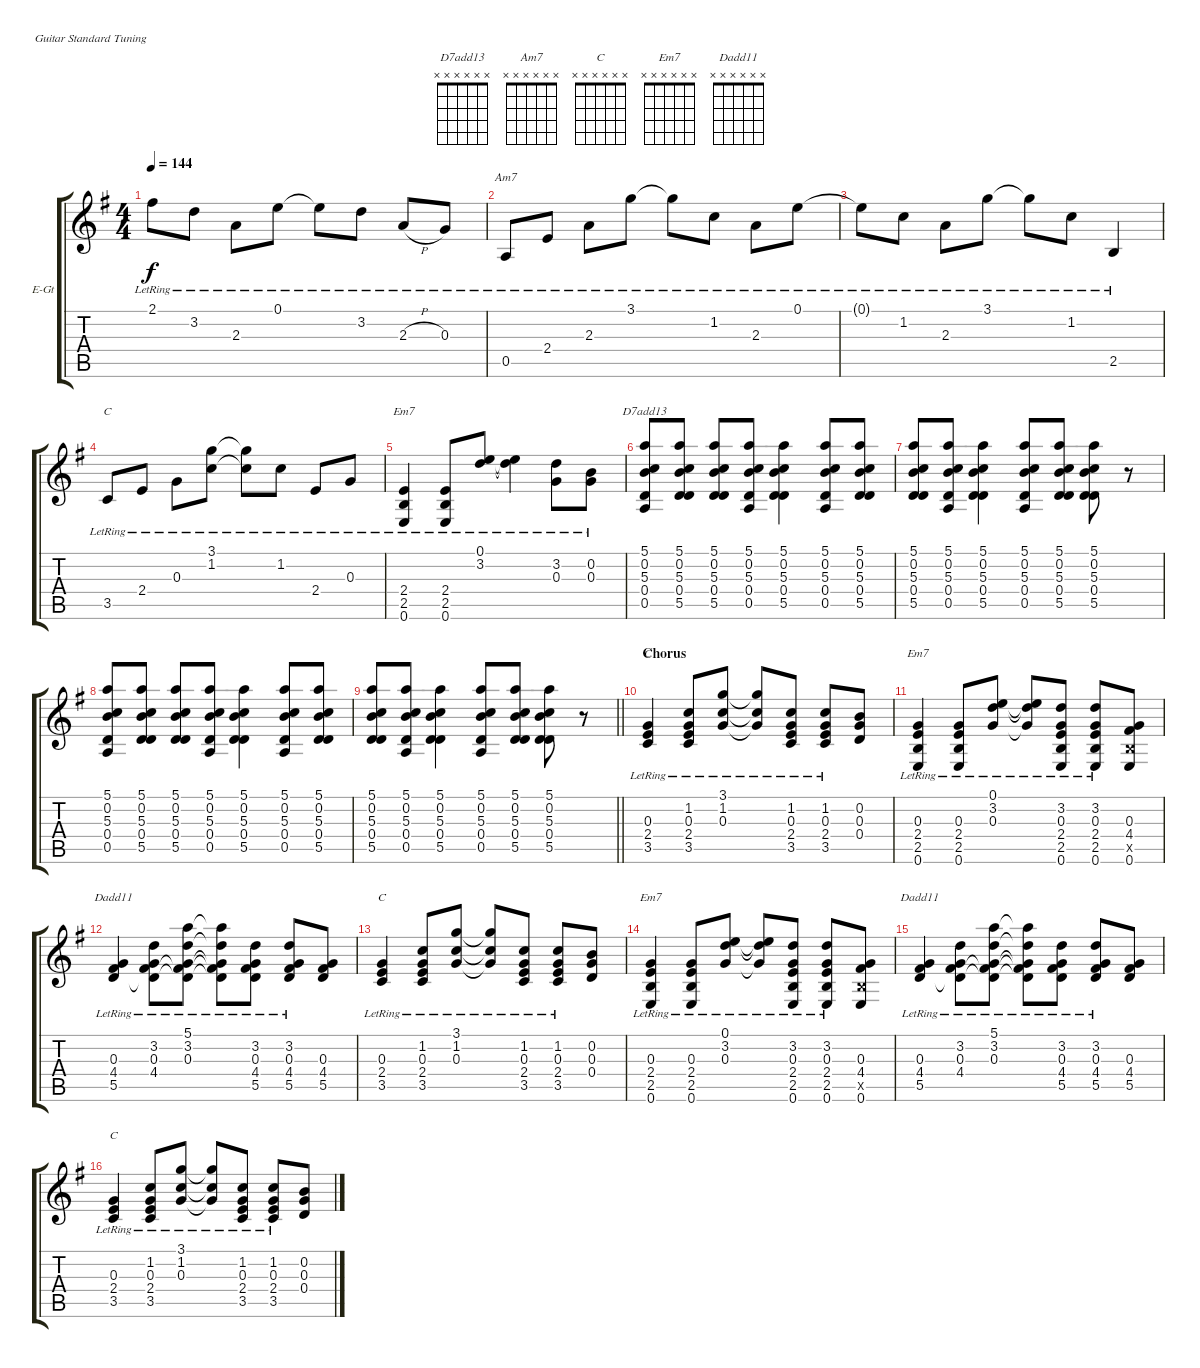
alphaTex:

\bracketExtendMode groupsimilarinstruments
\firstSystemTrackNameOrientation horizontal
\otherSystemsTrackNameOrientation horizontal
\track ("Guitar 1" "E-Gt") {instrument distortionguitar}
\staff {score tabs}
\tuning (E4 B3 G3 D3 A2 E2)
\chord ("D7add13" x x x x x x)
\chord ("Am7" x x x x x x)
\chord ("C" x x x x x x)
\chord ("Em7" x x x x x x)
\chord ("Dadd11" x x x x x x)
\ts (4 4)
\tempo 144
\clef g2
\ks g
2.1{lr t}.8{dy f} 3.2{lr}.8 2.3{lr}.8 0.1{lr}.8 0.1{lr t}.8 3.2{lr}.8 2.3{h lr}.8 0.3{lr}.8 |
0.5{lr}.8{ch "Am7"} 2.4{lr}.8 2.3{lr}.8 3.1{lr}.8 3.1{lr t}.8 1.2{lr}.8 2.3{lr}.8 0.1{lr}.8 |
0.1{lr t}.8 1.2{lr}.8 2.3{lr}.8 3.1{lr}.8 3.1{lr t}.8 1.2{lr}.8 2.5{lr}.4 |
3.5{lr}.8{ch "C"} 2.4{lr}.8 0.3{lr}.8 (3.1 1.2{lr}).8 (3.1{t} 1.2{lr t}).8 1.2{lr}.8 2.4{lr}.8 0.3{lr}.8 |
(2.4{lr} 2.5 0.6).4{ch "Em7"} (2.4{lr} 2.5 0.6).8 (0.1{lr} 3.2).8 (0.1{lr t} 3.2{t}).4 (3.2{lr} 0.3).8 (0.2{lr} 0.3).8 |
(5.1 0.2 5.3 0.4 0.5).8{ch "D7add13"} (5.1 0.2 5.3 0.4 5.5).8 (5.1 0.2 5.3 0.4 5.5).8 (5.1 0.2 5.3 0.4 0.5).8 (5.1 0.2 5.3 0.4 5.5).4 (5.1 0.2 5.3 0.4 0.5).8 (5.1 0.2 5.3 0.4 5.5).8 |
(5.1 0.2 5.3 0.4 5.5).8 (5.1 0.2 5.3 0.4 0.5).8 (5.1 0.2 5.3 0.4 5.5).4 (5.1 0.2 5.3 0.4 0.5).8 (5.1 0.2 5.3 0.4 5.5).8 (5.1 0.2 5.3 0.4 5.5).8 r.8 |
(5.1 0.2 5.3 0.4 0.5).8 (5.1 0.2 5.3 0.4 5.5).8 (5.1 0.2 5.3 0.4 5.5).8 (5.1 0.2 5.3 0.4 0.5).8 (5.1 0.2 5.3 0.4 5.5).4 (5.1 0.2 5.3 0.4 0.5).8 (5.1 0.2 5.3 0.4 5.5).8 |
\barLineRight lightlight
(5.1 0.2 5.3 0.4 5.5).8 (5.1 0.2 5.3 0.4 0.5).8 (5.1 0.2 5.3 0.4 5.5).4 (5.1 0.2 5.3 0.4 0.5).8 (5.1 0.2 5.3 0.4 5.5).8 (5.1 0.2 5.3 0.4 5.5).8 r.8 |
\section ("" "Chorus")
(0.3{lr} 2.4{lr} 3.5{lr}).4{ch "C"} (1.2{lr} 0.3{lr} 2.4{lr} 3.5{lr}).8 (3.1{lr} 1.2{lr} 0.3{lr}).8 (3.1{lr t} 1.2{lr t} 0.3{lr t}).8 (1.2{lr} 0.3{lr} 2.4{lr} 3.5{lr}).8 (1.2{lr} 0.3{lr} 2.4{lr} 3.5{lr}).8 (0.2 0.3 0.4).8 |
(0.3{lr} 2.4{lr} 2.5{lr} 0.6{lr}).4{ch "Em7"} (0.3{lr} 2.4{lr} 2.5{lr} 0.6{lr}).8 (0.1{lr} 3.2{lr} 0.3{lr}).8 (0.1{lr t} 3.2{lr t} 0.3{lr t}).8 (3.2{lr} 0.3{lr} 2.4 2.5{lr} 0.6{lr}).8 (3.2{lr} 0.3{lr} 2.4 2.5{lr} 0.6{lr}).8 (0.3 4.4 2.5{x} 0.6).8 |
(0.3{lr} 4.4{lr} 5.5{lr}).4{ch "Dadd11"} (3.2{lr} 0.3{lr} 4.4{lr} 5.5{lr t}).8 (5.1{lr} 3.2{lr} 0.3{lr} 4.4{lr t} 5.5{lr t}).8 (5.1{lr t} 3.2{lr t} 0.3{lr t} 4.4{lr t} 5.5{lr t}).8 (3.2{lr} 0.3{lr} 4.4{lr} 5.5{lr}).8 (3.2{lr} 0.3{lr} 4.4{lr} 5.5{lr}).8 (0.3 4.4 5.5).8 |
(0.3{lr} 2.4{lr} 3.5{lr}).4{ch "C"} (1.2{lr} 0.3{lr} 2.4{lr} 3.5{lr}).8 (3.1{lr} 1.2{lr} 0.3{lr}).8 (3.1{lr t} 1.2{lr t} 0.3{lr t}).8 (1.2{lr} 0.3{lr} 2.4{lr} 3.5{lr}).8 (1.2{lr} 0.3{lr} 2.4{lr} 3.5{lr}).8 (0.2 0.3 0.4).8 |
(0.3{lr} 2.4{lr} 2.5{lr} 0.6{lr}).4{ch "Em7"} (0.3{lr} 2.4{lr} 2.5{lr} 0.6{lr}).8 (0.1{lr} 3.2{lr} 0.3{lr}).8 (0.1{lr t} 3.2{lr t} 0.3{lr t}).8 (3.2{lr} 0.3{lr} 2.4 2.5{lr} 0.6{lr}).8 (3.2{lr} 0.3{lr} 2.4 2.5{lr} 0.6{lr}).8 (0.3 4.4 2.5{x} 0.6).8 |
(0.3{lr} 4.4{lr} 5.5{lr}).4{ch "Dadd11"} (3.2{lr} 0.3{lr} 4.4{lr} 5.5{lr t}).8 (5.1{lr} 3.2{lr} 0.3{lr} 4.4{lr t} 5.5{lr t}).8 (5.1{lr t} 3.2{lr t} 0.3{lr t} 4.4{lr t} 5.5{lr t}).8 (3.2{lr} 0.3{lr} 4.4{lr} 5.5{lr}).8 (3.2{lr} 0.3{lr} 4.4{lr} 5.5{lr}).8 (0.3 4.4 5.5).8 |
(0.3{lr} 2.4{lr} 3.5{lr}).4{ch "C"} (1.2{lr} 0.3{lr} 2.4{lr} 3.5{lr}).8 (3.1{lr} 1.2{lr} 0.3{lr}).8 (3.1{lr t} 1.2{lr t} 0.3{lr t}).8 (1.2{lr} 0.3{lr} 2.4{lr} 3.5{lr}).8 (1.2{lr} 0.3{lr} 2.4{lr} 3.5{lr}).8 (0.2 0.3 0.4).8
